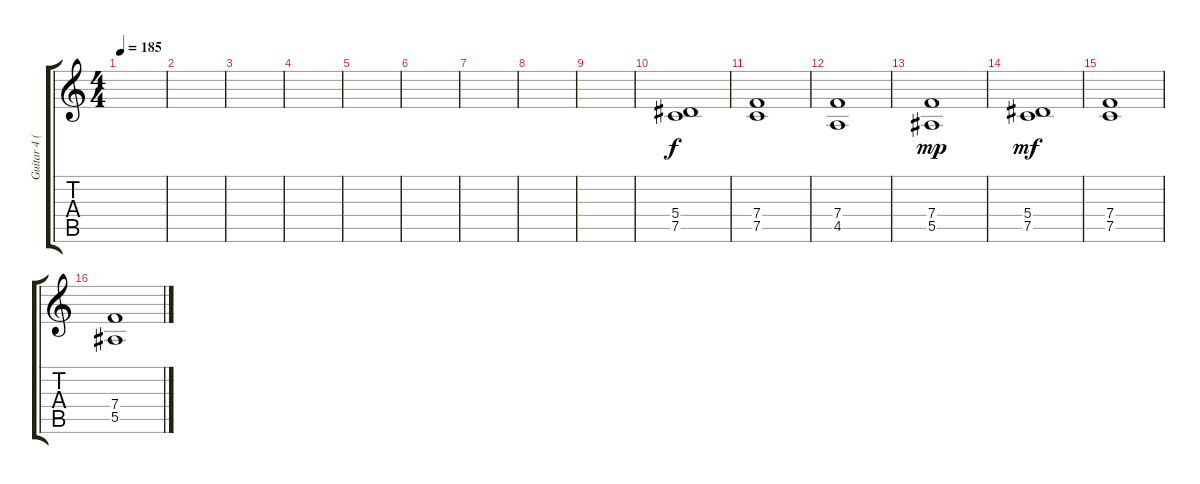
\track ("Guitar 4 (Rhytm)" "Guitar 4 (") {instrument distortionguitar}
\staff {score tabs}
\tuning (C4 G3 Eb3 Bb2 F2 C2) {hide}
\ts (4 4)
\tempo 185
\clef g2
\ks c
|
|
|
|
|
|
|
|
|
(5.4 7.5).1 |
(7.4 7.5).1 |
(7.4 4.5).1 |
(7.4 5.5).1{dy mp} |
(5.4 7.5).1{dy mf} |
(7.4 7.5).1 |
(7.4 5.5).1
